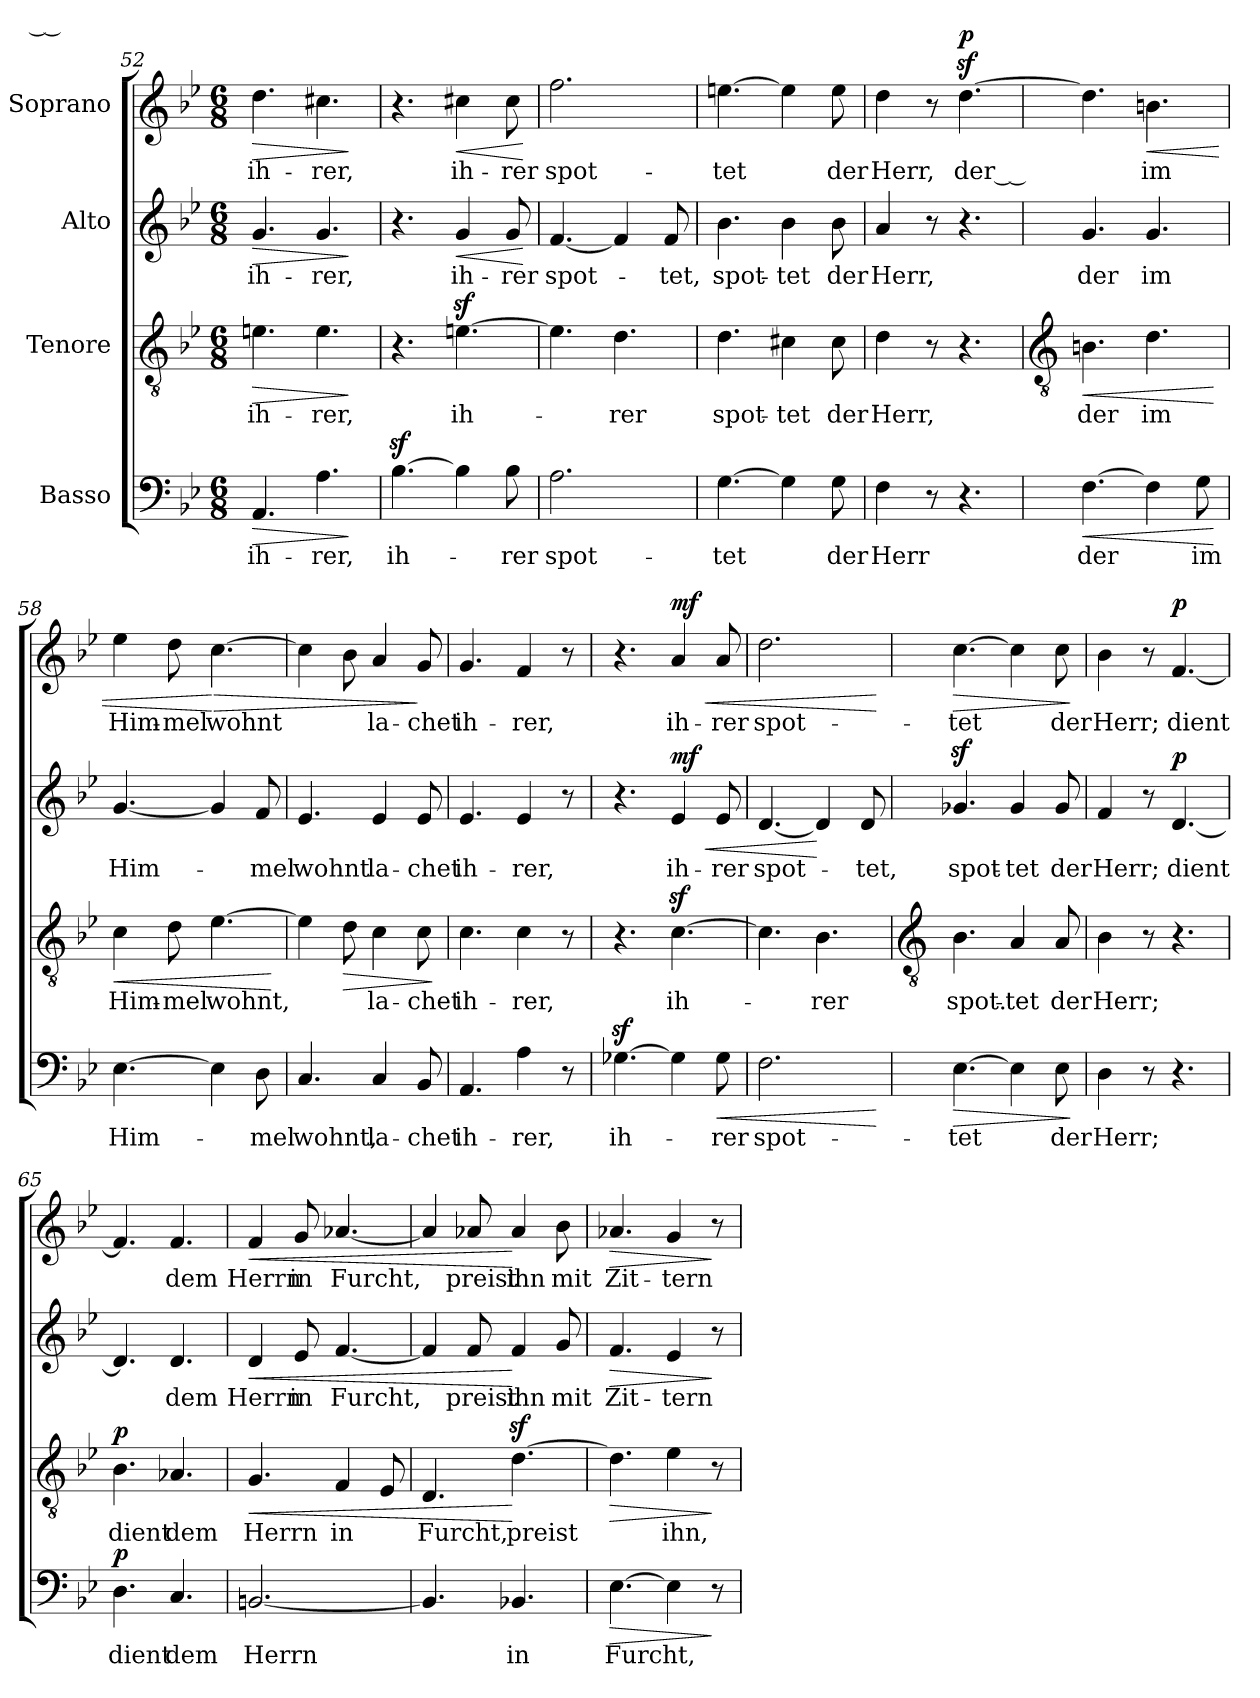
**kern	**text	**dynam	**kern	**text	**dynam	**kern	**text	**dynam	**kern	**text	**dynam
*part4	*part4	*part4	*part3	*part3	*part3	*part2	*part2	*part2	*part1	*part1	*part1
*staff4	*staff4	*staff4	*staff3	*staff3	*staff3	*staff2	*staff2	*staff2	*staff1	*staff1	*staff1
*I"Basso	*	*	*I"Tenore	*	*	*I"Alto	*	*	*I"Soprano	*	*
*clefF4	*	*	*clefGv2	*	*	*clefG2	*	*	*clefG2	*	*
*k[b-e-]	*	*	*k[b-e-]	*	*	*k[b-e-]	*	*	*k[b-e-]	*	*
*B-:	*	*	*B-:	*	*	*B-:	*	*	*B-:	*	*
*M6/8	*	*	*M6/8	*	*	*M6/8	*	*	*M6/8	*	*
=52	=52	=52	=52	=52	=52	=52	=52	=52	=52	=52	=52
!	!LO:LY:b	!LO:HP:b	!	!LO:LY:b	!LO:HP:b	!	!LO:LY:b	!LO:HP:b	!	!LO:LY:b	!LO:HP:b
4.AA	ih-	>	4.en	ih-	>	4.g	ih-	>	4.dd	ih-	>
!	!LO:LY:b	!	!	!LO:LY:b	!	!	!LO:LY:b	!	!	!LO:LY:b	!
4.A	-rer,	.	4.e	-rer,	.	4.g	-rer,	.	4.cc#X	-rer,	.
.	.	]	.	.	]	.	.	]	.	.	]
=53	=53	=53	=53	=53	=53	=53	=53	=53	=53	=53	=53
!	!LO:LY:b	!	!	!	!	!	!	!	!	!	!
[4.B-z>	ih-	.	4.r	.	.	4.r	.	.	4.r	.	.
!	!	!	!	!LO:LY:b	!	!	!LO:LY:b	!LO:HP:b	!	!LO:LY:b	!LO:HP:b
4B-]	.	.	[4.enz>	ih-	.	4g	ih-	<	4cc#X	ih-	<
!	!LO:LY:b	!	!	!	!	!	!LO:LY:b	!	!	!LO:LY:b	!
8B-	-rer	.	.	.	.	8g	-rer	.	8cc#	-rer	.
.	.	.	.	.	.	.	.	[	.	.	[
=54	=54	=54	=54	=54	=54	=54	=54	=54	=54	=54	=54
!	!LO:LY:b	!	!	!	!	!	!LO:LY:b	!	!	!LO:LY:b	!
2.A	spot-	.	4.e]	.	.	[4.f	spot-	.	2.ff	spot-	.
!	!	!	!	!LO:LY:b	!	!	!	!	!	!	!
.	.	.	4.d	-rer	.	4f]	.	.	.	.	.
!	!	!	!	!	!	!	!LO:LY:b	!	!	!	!
.	.	.	.	.	.	8f	-tet,	.	.	.	.
=55	=55	=55	=55	=55	=55	=55	=55	=55	=55	=55	=55
!	!LO:LY:b	!	!	!LO:LY:b	!	!	!LO:LY:b	!	!	!LO:LY:b	!
[4.G	-tet	.	4.d	spot-	.	4.b-	spot-	.	[4.een	-tet	.
!	!	!	!	!LO:LY:b	!	!	!LO:LY:b	!	!	!	!
4G]	.	.	4c#X	-tet	.	4b-	-tet	.	4ee]	.	.
!	!LO:LY:b	!	!	!LO:LY:b	!	!	!LO:LY:b	!	!	!LO:LY:b	!
8G	der	.	8c#	der	.	8b-	der	.	8ee	der	.
=56	=56	=56	=56	=56	=56	=56	=56	=56	=56	=56	=56
!	!LO:LY:b	!	!	!LO:LY:b	!	!	!LO:LY:b	!	!	!LO:LY:b	!
4F	Herr	.	4d	Herr,	.	4a	Herr,	.	4dd	Herr,	.
8r	.	.	8r	.	.	8r	.	.	8r	.	.
!	!	!	!	!	!	!	!	!	!	!LO:LY:b	!LO:DY:a
4.r	.	.	4.r	.	.	4.r	.	.	[4.ddz>	der___	p
!!LO:LB:g=z
=57	=57	=57	=57	=57	=57	=57	=57	=57	=57	=57	=57
*	*	*	*clefGv2	*	*	*	*	*	*	*	*
!	!LO:LY:b	!LO:HP:b	!	!LO:LY:b	!LO:HP:b	!	!LO:LY:b	!	!	!LO:LY:b	!
[4.F	der	<	4.Bn	der	<	4.g	der	.	4.dd]	___	.
!	!	!	!	!LO:LY:b	!	!	!LO:LY:b	!	!	!LO:LY:b	!LO:HP:b
4F]	.	.	4.d	im	.	4.g	im	.	4.bn	im	<
!	!LO:LY:b	!	!	!	!	!	!	!	!	!	!
8G	im	.	.	.	.	.	.	.	.	.	.
.	.	[	.	.	[	.	.	.	.	.	.
=58	=58	=58	=58	=58	=58	=58	=58	=58	=58	=58	=58
!	!LO:LY:b	!	!	!LO:LY:b	!LO:HP:b	!	!LO:LY:b	!	!	!LO:LY:b	!
[4.E-	Him-	.	4c	Him-	<	[4.g	Him-	.	4ee-	Him-	.
!	!	!	!	!LO:LY:b	!	!	!	!	!	!LO:LY:b	!
.	.	.	8d	-mel	.	.	.	.	8dd	-mel	.
!	!	!	!	!LO:LY:b	!	!	!	!	!	!LO:LY:b	!LO:HP:n=1:b
4E-]	.	.	[4.e-	wohnt,	.	4g]	.	.	[4.cc	wohnt	[ >
!	!LO:LY:b	!	!	!	!	!	!LO:LY:b	!	!	!	!
8D	-mel	.	.	.	.	8f	-mel	.	.	.	.
.	.	.	.	.	[	.	.	.	.	.	.
=59	=59	=59	=59	=59	=59	=59	=59	=59	=59	=59	=59
!	!LO:LY:b	!	!	!	!	!	!LO:LY:b	!	!	!	!
4.C	wohnt,	.	4e-]	.	.	4.e-	wohnt	.	4cc]	.	.
!	!	!	!	!	!LO:HP:b	!	!	!	!	!	!
.	.	.	8d	.	>	.	.	.	8b-	.	.
!	!LO:LY:b	!	!	!LO:LY:b	!	!	!LO:LY:b	!	!	!LO:LY:b	!
4C	la-	.	4c	la-	.	4e-	la-	.	4a	la-	.
!	!LO:LY:b	!	!	!LO:LY:b	!	!	!LO:LY:b	!	!	!LO:LY:b	!
8BB-	-chet	.	8c	-chet	.	8e-	-chet	.	8g	-chet	]
.	.	.	.	.	]	.	.	.	.	.	.
=60	=60	=60	=60	=60	=60	=60	=60	=60	=60	=60	=60
!	!LO:LY:b	!	!	!LO:LY:b	!	!	!LO:LY:b	!	!	!LO:LY:b	!
4.AA	ih-	.	4.c	ih-	.	4.e-	ih-	.	4.g	ih-	.
!	!LO:LY:b	!	!	!LO:LY:b	!	!	!LO:LY:b	!	!	!LO:LY:b	!
4A	-rer,	.	4c	-rer,	.	4e-	-rer,	.	4f	-rer,	.
8r	.	.	8r	.	.	8r	.	.	8r	.	.
=61	=61	=61	=61	=61	=61	=61	=61	=61	=61	=61	=61
!	!LO:LY:b	!	!	!	!	!	!	!	!	!	!
[4.G-Xz>	ih-	.	4.r	.	.	4.r	.	.	4.r	.	.
!	!	!	!	!LO:LY:b	!	!	!LO:LY:b	!LO:HP:b	!	!LO:LY:b	!LO:HP:b
!	!	!	!	!	!	!	!	!LO:DY:n=1:a	!	!	!LO:DY:n=1:a
4G-]	.	.	[4.cz>	ih-	.	4e-	ih-	< mf	4a	ih-	< mf
!	!LO:LY:b	!LO:HP:b	!	!	!	!	!LO:LY:b	!	!	!LO:LY:b	!
8G-	-rer	<	.	.	.	8e-	-rer	.	8a	-rer	.
=62	=62	=62	=62	=62	=62	=62	=62	=62	=62	=62	=62
!	!LO:LY:b	!	!	!	!	!	!LO:LY:b	!	!	!LO:LY:b	!
2.F	spot-	.	4.c]	.	.	[4.d	spot-	.	2.dd	spot-	.
!	!	!	!	!LO:LY:b	!	!	!	!	!	!	!
.	.	.	4.B-	-rer	.	4d]	.	[	.	.	.
!	!	!	!	!	!	!	!LO:LY:b	!	!	!	!
.	.	.	.	.	.	8d	-tet,	.	.	.	.
.	.	[	.	.	.	.	.	.	.	.	[
!!LO:LB:g=z
=63	=63	=63	=63	=63	=63	=63	=63	=63	=63	=63	=63
*	*	*	*clefGv2	*	*	*	*	*	*	*	*
!	!LO:LY:b	!LO:HP:b	!	!LO:LY:b	!	!	!LO:LY:b	!	!	!LO:LY:b	!LO:HP:b
[4.E-	-tet	>	4.B-	spot.-	.	4.g-Xz>	spot-	.	[4.cc	-tet	>
!	!	!	!	!LO:LY:b	!	!	!LO:LY:b	!	!	!	!
4E-]	.	.	4A	-tet	.	4g-	-tet	.	4cc]	.	.
!	!LO:LY:b	!	!	!LO:LY:b	!	!	!LO:LY:b	!	!	!LO:LY:b	!
8E-	der	.	8A	der	.	8g-	der	.	8cc	der	.
.	.	]	.	.	.	.	.	.	.	.	]
=64	=64	=64	=64	=64	=64	=64	=64	=64	=64	=64	=64
!	!LO:LY:b	!	!	!LO:LY:b	!	!	!LO:LY:b	!	!	!LO:LY:b	!
4D	Herr;	.	4B-	Herr;	.	4f	Herr;	.	4b-	Herr;	.
8r	.	.	8r	.	.	8r	.	.	8r	.	.
!	!	!	!	!	!	!	!LO:LY:b	!LO:DY:a	!	!LO:LY:b	!LO:DY:a
4.r	.	.	4.r	.	.	[4.d	dient	p	[4.f	dient	p
=65	=65	=65	=65	=65	=65	=65	=65	=65	=65	=65	=65
!	!LO:LY:b	!LO:DY:a	!	!LO:LY:b	!LO:DY:a	!	!	!	!	!	!
4.D	dient	p	4.B-	dient	p	4.d]	.	.	4.f]	.	.
!	!LO:LY:b	!	!	!LO:LY:b	!	!	!LO:LY:b	!	!	!LO:LY:b	!
4.C	dem	.	4.A-X	dem	.	4.d	dem	.	4.f	dem	.
=66	=66	=66	=66	=66	=66	=66	=66	=66	=66	=66	=66
!	!LO:LY:b	!	!	!LO:LY:b	!LO:HP:b	!	!LO:LY:b	!LO:HP:b	!	!LO:LY:b	!LO:HP:b
[2.BBn	Herrn	.	4.G	Herrn	<	4d	Herrn	<	4f	Herrn	<
!	!	!	!	!	!	!	!LO:LY:b	!	!	!LO:LY:b	!
.	.	.	.	.	.	8e-	in	.	8g	in	.
!	!	!	!	!LO:LY:b	!	!	!LO:LY:b	!	!	!LO:LY:b	!
.	.	.	4F	in	.	[4.f	Furcht,	.	[4.a-X	Furcht,	.
.	.	.	8E-	.	.	.	.	.	.	.	.
=67	=67	=67	=67	=67	=67	=67	=67	=67	=67	=67	=67
!	!	!	!	!LO:LY:b	!	!	!	!	!	!	!
4.BB]	.	.	4.D	Furcht,	.	4f]	.	.	4a-]	.	.
!	!	!	!	!	!	!	!LO:LY:b	!	!	!LO:LY:b	!
.	.	.	.	.	.	8f	preist	.	8a-	preist	.
!	!LO:LY:b	!	!	!LO:LY:b	!	!	!LO:LY:b	!	!	!LO:LY:b	!
4.BB-X	in	.	[4.dz>	preist	[	4f	ihn	[	4a-	ihn	[
!	!	!	!	!	!	!	!LO:LY:b	!	!	!LO:LY:b	!
.	.	.	.	.	.	8g	mit	.	8b-	mit	.
=68	=68	=68	=68	=68	=68	=68	=68	=68	=68	=68	=68
!	!LO:LY:b	!LO:HP:b	!	!	!LO:HP:b	!	!LO:LY:b	!LO:HP:b	!	!LO:LY:b	!LO:HP:b
[4.E-	Furcht,	>	4.d]	.	>	4.f	Zit-	>	4.a-X	Zit-	>
!	!	!	!	!LO:LY:b	!	!	!LO:LY:b	!	!	!LO:LY:b	!
4E-]	.	.	4e-	ihn,	.	4e-	-tern	.	4g	-tern	.
8r	.	]	8r	.	]	8r	.	]	8r	.	]
=	=	=	=	=	=	=	=	=	=	=	=
*-	*-	*-	*-	*-	*-	*-	*-	*-	*-	*-	*-
